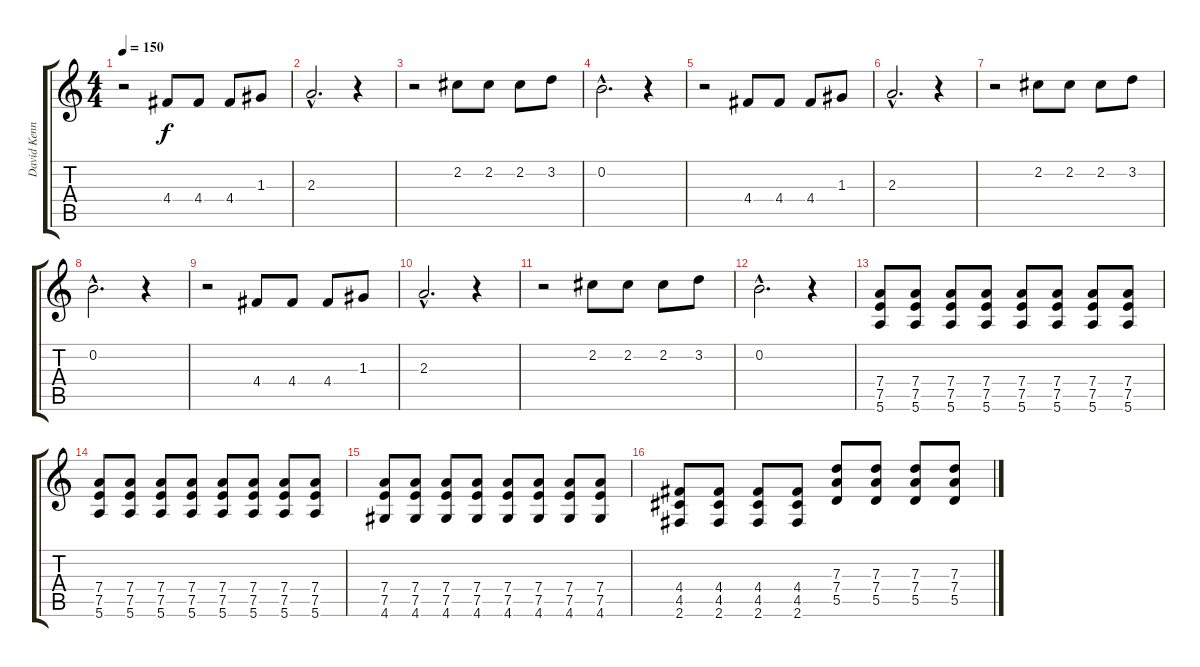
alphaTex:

\track ("David Kennedy" "David Kenn") {instrument distortionguitar}
\staff {score tabs}
\tuning (E4 B3 G3 D3 A2 E2) {hide}
\ts (4 4)
\tempo 150
\clef g2
\ks c
r.2{dy f} 4.4.8{volume 7 instrument electricguitarclean} 4.4.8 4.4.8 1.3.8 |
2.3{hac}.2{d} r.4 |
r.2 2.2.8{volume 7 instrument electricguitarclean} 2.2.8 2.2.8 3.2.8 |
0.2{hac}.2{d} r.4 |
r.2 4.4.8{volume 7 instrument electricguitarclean} 4.4.8 4.4.8 1.3.8 |
2.3{hac}.2{d} r.4 |
r.2 2.2.8{volume 7 instrument electricguitarclean} 2.2.8 2.2.8 3.2.8 |
0.2{hac}.2{d} r.4 |
r.2 4.4.8{volume 7 instrument electricguitarclean} 4.4.8 4.4.8 1.3.8 |
2.3{hac}.2{d} r.4 |
r.2 2.2.8{volume 7 instrument electricguitarclean} 2.2.8 2.2.8 3.2.8 |
0.2{hac}.2{d} r.4 |
(7.4 7.5 5.6).8{instrument distortionguitar} (7.4 7.5 5.6).8 (7.4 7.5 5.6).8 (7.4 7.5 5.6).8 (7.4 7.5 5.6).8 (7.4 7.5 5.6).8 (7.4 7.5 5.6).8 (7.4 7.5 5.6).8 |
(7.4 7.5 5.6).8 (7.4 7.5 5.6).8 (7.4 7.5 5.6).8 (7.4 7.5 5.6).8 (7.4 7.5 5.6).8 (7.4 7.5 5.6).8 (7.4 7.5 5.6).8 (7.4 7.5 5.6).8 |
(7.4 7.5 4.6).8 (7.4 7.5 4.6).8 (7.4 7.5 4.6).8 (7.4 7.5 4.6).8 (7.4 7.5 4.6).8 (7.4 7.5 4.6).8 (7.4 7.5 4.6).8 (7.4 7.5 4.6).8 |
(4.4 4.5 2.6).8 (4.4 4.5 2.6).8 (4.4 4.5 2.6).8 (4.4 4.5 2.6).8 (7.3 7.4 5.5).8 (7.3 7.4 5.5).8 (7.3 7.4 5.5).8 (7.3 7.4 5.5).8
